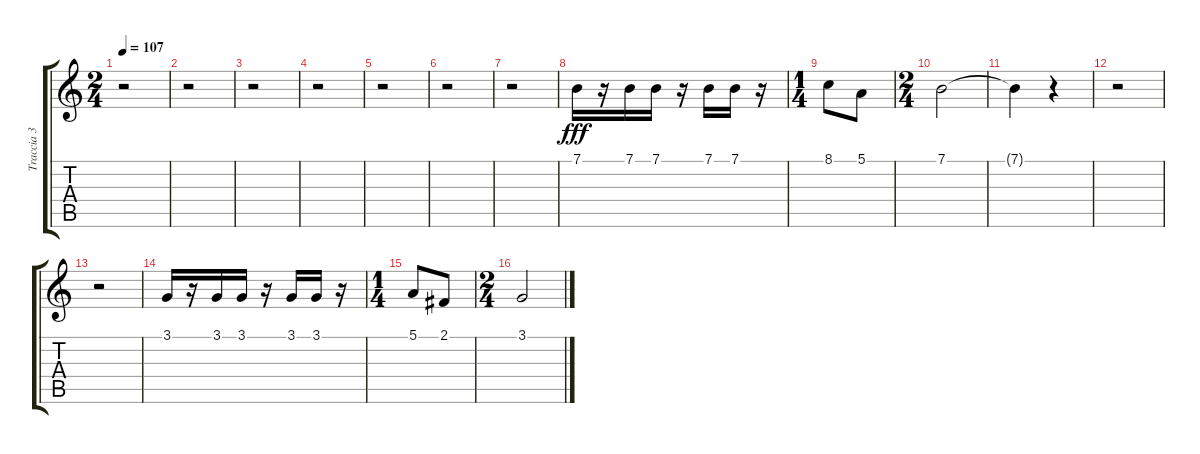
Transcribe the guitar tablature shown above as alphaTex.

\track ("Traccia 3" "Traccia 3") {instrument trumpet}
\staff {score tabs}
\tuning (E4 B3 G3 D3 A2 E2) {hide}
\ts (2 4)
\tempo 107
\clef g2
\ks c
r.2{dy fff} |
r.2 |
r.2 |
r.2 |
r.2 |
r.2 |
r.2 |
7.1.16 r.16 7.1.16 7.1.16 r.16 7.1.16 7.1.16 r.16 |
\ts (1 4)
8.1.8 5.1.8 |
\ts (2 4)
7.1.2 |
7.1{t}.4 r.4 |
r.2 |
r.2 |
3.1.16 r.16 3.1.16 3.1.16 r.16 3.1.16 3.1.16 r.16 |
\ts (1 4)
5.1.8 2.1.8 |
\ts (2 4)
3.1.2
